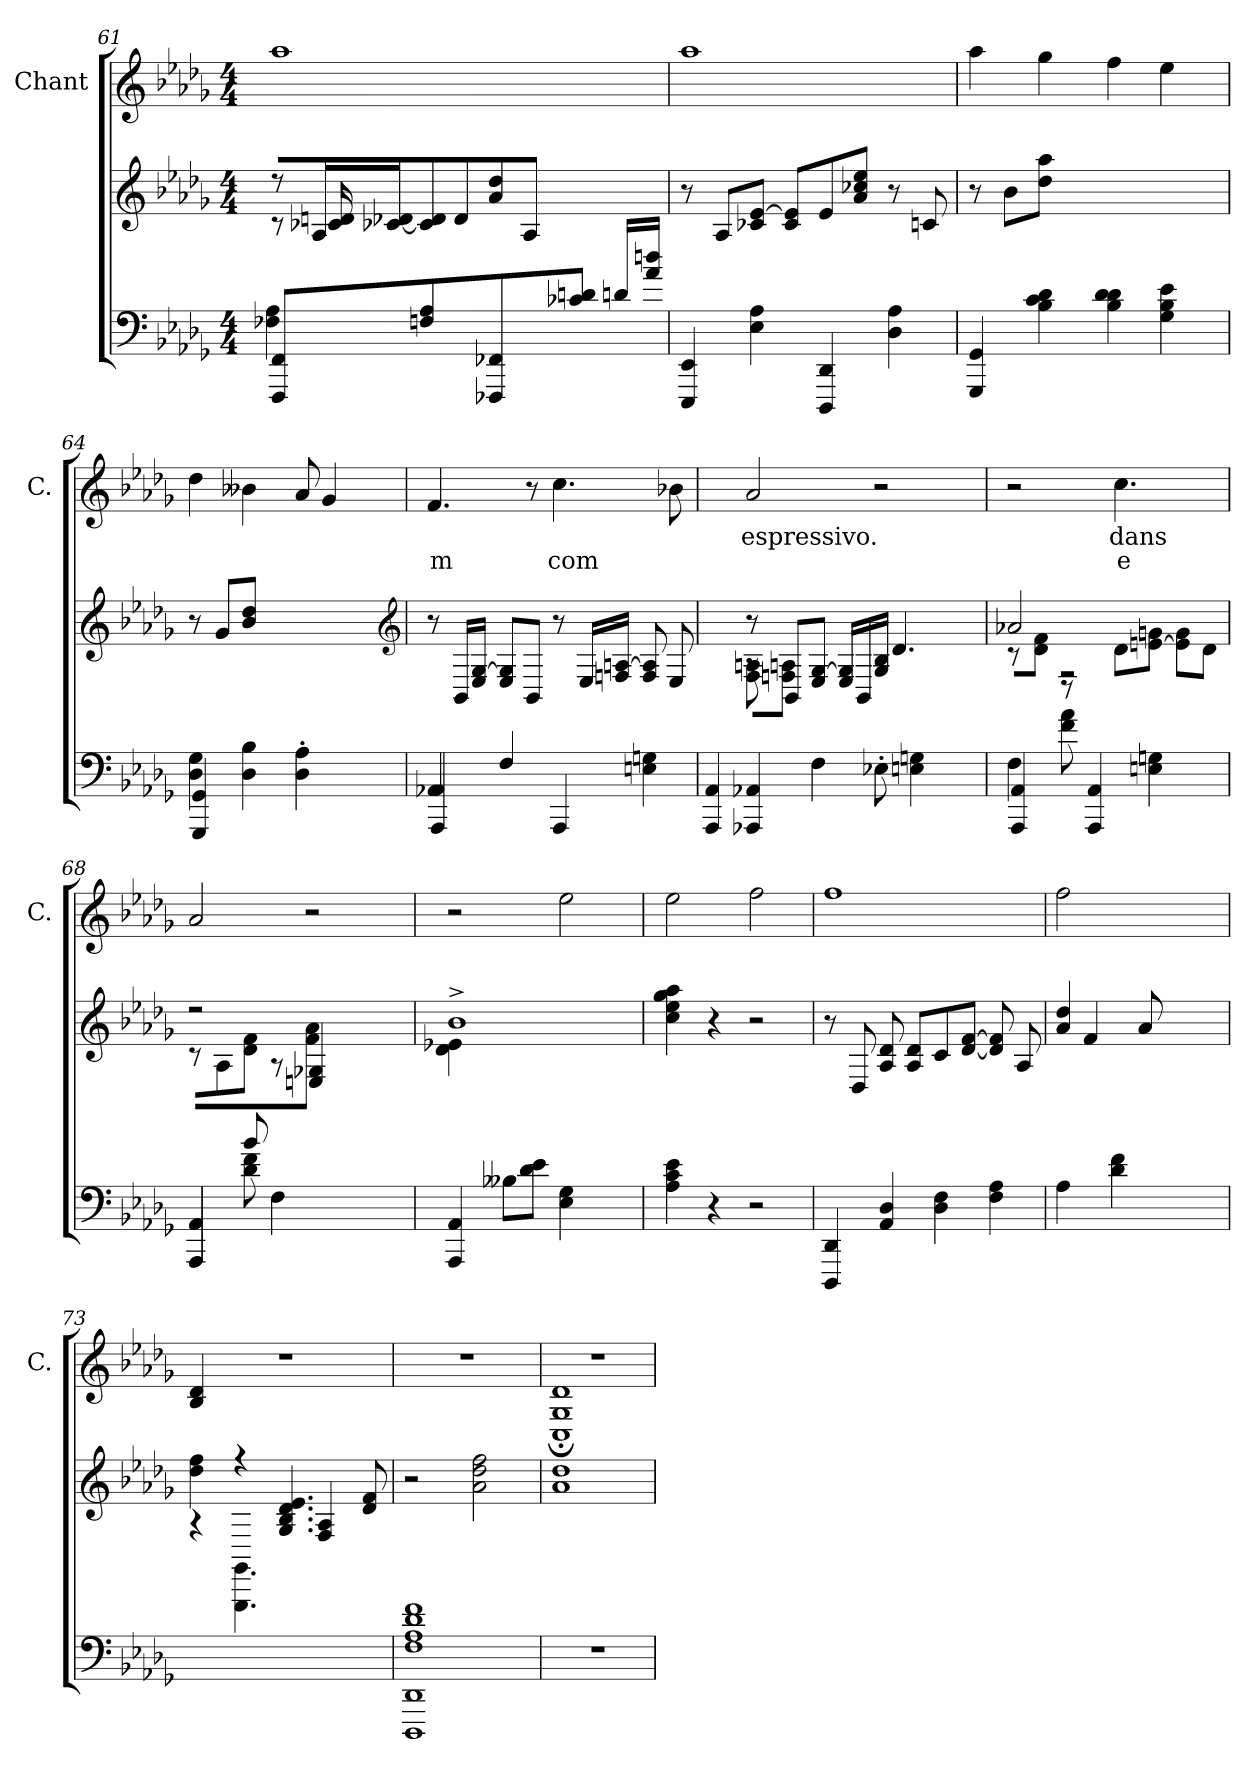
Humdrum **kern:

**kern	**kern	**kern	**text	**text
*part3	*part2	*part1	*part1	*part1
*staff3	*staff2	*staff1	*staff1	*staff1
*	*	*I"Chant	*	*
*	*	*I'C.	*	*
*clefF4	*clefG2	*clefG2	*	*
*k[b-e-a-d-g-]	*k[b-e-a-d-g-]	*k[b-e-a-d-g-]	*	*
*M4/4	*M4/4	*M4/4	*	*
=61	=61	=61	=61	=61
*^	*^	*	*	*
*	*^	*	*	*	*	*
4FFi/ 4FFFi/	4A-j\ 4F-Xj\	1ryy	8r	8r	1aa-Z/	.	.
.	.	.	16A-Z/LL	16dnV/ 16c-XV/	.	.	.
.	.	.	16d-Z/ [16c-XZ/JJ	2ryy	.	.	.
4A-i\ 4Fi\	2.ryy	.	8d-Z/ 8c-Z]/L	.	.	.	.
.	.	.	8d-Z/	.	.	.	.
4FF-Xi/ 4FFF-Xi/	.	.	8a-Z/ 8dd-Z/J	.	.	.	.
.	.	.	8A-Z/J	.	.	.	.
.	.	.	.	4ryy	.	.	.
8dni/ 8c-Xi/J	.	.	4ryy	.	.	.	.
16dni/LL	.	.	.	.	.	.	.
16a-i/ 16ddni/JJ	.	.	.	16ryy	.	.	.
*v	*v	*v	*	*	*	*	*
*	*v	*v	*	*	*
!!LO:LB:g=z
=62	=62	=62	=62	=62
4EE-i/ 4EEE-i/	8r	1aa-Z/	.	.
.	8A-Z/L	.	.	.
4A-i\ 4E-i\	8c-XZ/ [8e-Z/J	.	.	.
.	8c-Z/ 8e-Z]/L	.	.	.
4DD-i/ 4DDD-i/	8e-Z/	.	.	.
.	8a-Z/ 8cc-XZ/ 8ee-Z/J	.	.	.
4D-i\ 4A-i\	8r	.	.	.
.	8cnZ/	.	.	.
=63	=63	=63	=63	=63
4GG-i/ 4GGG-i/	8r	4aa-Z\	.	.
.	8b-Z\L	.	.	.
4B-i\ 4ci\ 4d-i\	8dd-Z\ 8aa-Z\J	4gg-Z\	.	.
.	2ryy	.	.	.
4d-i\ 4d-i\ 4B-i\	.	4ffZ\	.	.
4e-i\ 4B-i\ 4G-i\	.	4ee-Z\	.	.
.	8ryy	.	.	.
=64	=64	=64	=64	=64
*^	*	*	*	*
4D-V\ 4G-V\	4GG-i/ 4GGG-i/	8r	4dd-Z\	.	.
.	.	8g-Z/L	.	.	.
2.ryy	4D-i\ 4B-i\	8b-Z/ 8dd-Z/J	4b--XZ\	.	.
.	.	2ryy	.	.	.
.	4D-i'>\ 4A-i'>\	.	8a-Z/	.	.
.	.	.	4g-Z/	.	.
.	4ryy	.	.	.	.
.	.	8ryy	8ryy	.	.
*	*	*clefG2	*	*	*
!!LO:LB:g=z
=65	=65	=65	=65	=65	=65
4AA-XV/	4AA-i/ 4AAA-i/	8r	4.fZ/	.	m
.	.	16BB-Z/LL	.	.	.
.	.	16E-Z/ [16G-Z/JJ	.	.	.
2.ryy	4Fi/	8E-Z/ 8G-Z]/L	.	.	.
.	.	8BB-Z/J	8r	.	.
.	4AAA-i/	8r	4.ccZ\	.	com
.	.	16E-Z/LL	.	.	.
.	.	16FnZ/ [16AnZ/JJ	.	.	.
.	4Gni\ 4Eni\	8FZ/ 8AZ]/	.	.	.
.	.	8E-Z/	8b-XZ\	.	.
=66	=66	=66	=66	=66	=66
*	*	*^	*	*	*
*	*	*	*^	*	*	*
4AA-Xj/ 4AAA-Xj/	4AA-i/ 4AAA-i/	8r	8r	8AnN\ 8FN\J	2a-Z/	espressivo.	.
.	.	8BB-Z/L	8AnV\ 8FnV\J	2..ryy	.	.	.
2.ryy	4Fi\	8E-Z/ [8G-Z/J	2.ryy	.	.	.	.
.	.	16E-Z/ 16G-Z]/LL	.	.	.	.	.
.	.	16BB-Z/	.	.	.	.	.
.	8E-X'>i\	16G-Z/ 16B-Z/JJ	.	.	2r	.	.
.	.	4.d-Z/	.	.	.	.	.
.	4Gni\ 4Eni\	.	.	.	.	.	.
.	8ryy	.	.	.	.	.	.
.	.	16ryy	.	.	.	.	.
*	*	*	*v	*v	*	*	*
=67	=67	=67	=67	=67	=67	=67
4Fj\	4AA-i/ 4AAA-i/	2a-XZ/	8r	2r	.	.
.	.	.	8fV\ 8d-V\J	.	.	.
8r	8fi\ 8a-i\	.	2r	.	.	.
2ryy	4AA-i/ 4AAA-i/	.	.	.	.	.
.	.	8d-Z\L	.	4.ccZ\	dans	e
.	4Eni\ 4Gni\	8gnZ\ [8enZ\J	.	.	.	.
.	.	8gZ\ 8eZ]\L	4ryy	.	.	.
8ryy	8ryy	8d-Z\J	.	8ryy	.	.
!!LO:LB:g=z
=68	=68	=68	=68	=68	=68	=68
4AA-j/ 4AAA-j/	4AA-i/ 4AAA-i/	2r	8r	2a-Z/	.	.
.	.	.	8A-V\J	.	.	.
8b-j/	8fi\ 8d-i\	.	8fV\ 8d-V\J	.	.	.
2ryy	4Fi\	.	8r	.	.	.
.	.	8a-Z\ 8fZ\J	4G-XV/ 4EnV/	2r	.	.
.	4.ryy	4.ryy	.	.	.	.
.	.	.	4ryy	.	.	.
8ryy	.	.	.	.	.	.
*v	*v	*	*	*	*	*
=69	=69	=69	=69	=69	=69
4AA-i/ 4AAA-i/	1b-^>Z/	8d-V\ 8e-XV\J	2r	.	.
.	.	2..ryy	.	.	.
8B--Xi\L	.	.	.	.	.
8d-i\ 8e-i\J	.	.	.	.	.
4G-i\ 4E-i\	.	.	2ee-Z\	.	.
4ryy	.	.	.	.	.
*	*v	*v	*	*	*
=70	=70	=70	=70	=70
4A-i\ 4ci\ 4e-i\	4ccZ\ 4gg-Z\ 4aa-Z\ 4ee-Z\	2ee-Z\	.	.
4r	4r	.	.	.
2r	2r	2ffZ\	.	.
=71	=71	=71	=71	=71
4DD-i/ 4DDD-i/	8r	1ffZ/	.	.
.	8D-Z/	.	.	.
4AA-i/ 4D-i/	8A-Z/ 8d-Z/	.	.	.
.	8A-Z/ 8d-Z/L	.	.	.
4Fi\ 4D-i\	8cZ/	.	.	.
.	[8fZ/ [8d-Z/J	.	.	.
4A-i\ 4Fi\	8d-Z]/ 8fZ]/	.	.	.
.	8A-Z/	.	.	.
!!LO:LB:g=z
=72	=72	=72	=72	=72
4A-i\	8a-Z/ 8dd-Z/J	2ffZ\	.	.
.	4fZ/	.	.	.
4fi\ 4d-i\	.	.	.	.
.	8a-Z/	.	.	.
2ryy	2ryy	2ryy	.	.
=73	=73	=73	=73	=73
*	*^	*^	*	*
1ryy	4ffZ\ 4dd-Z\	4r	1r	4B-i/ 4d-i/	.	.
.	4r	4.GGG-i\ 4.GG-i\	.	2.ryy	.	.
.	4.G-Z/ 4.e-Z/ 4.d-Z/ 4.B-Z/	.	.	.	.	.
.	.	4A-i/ 4Fi/	.	.	.	.
.	8d-Z/ 8fZ/	8ryy	.	.	.	.
*	*v	*v	*	*	*	*
*	*	*v	*v	*	*
=74	=74	=74	=74	=74
*^	*	*	*	*
1Fi/ 1A-i/ 1d-i/ 1fi/	1DDD-V/ 1DD-V/	2r	1r	.	.
.	.	2a-Z\ 2dd-Z\ 2ffZ\	.	.	.
*v	*v	*	*	*	*
=75	=75	=75	=75	=75
*	*	*^	*	*
1r	1a-Z/ 1dd-Z/	1r	1Ci;/ 1G-i;/ 1d-i;/	.	.
*	*	*v	*v	*	*
=	=	=	=	=
*-	*-	*-	*-	*-
